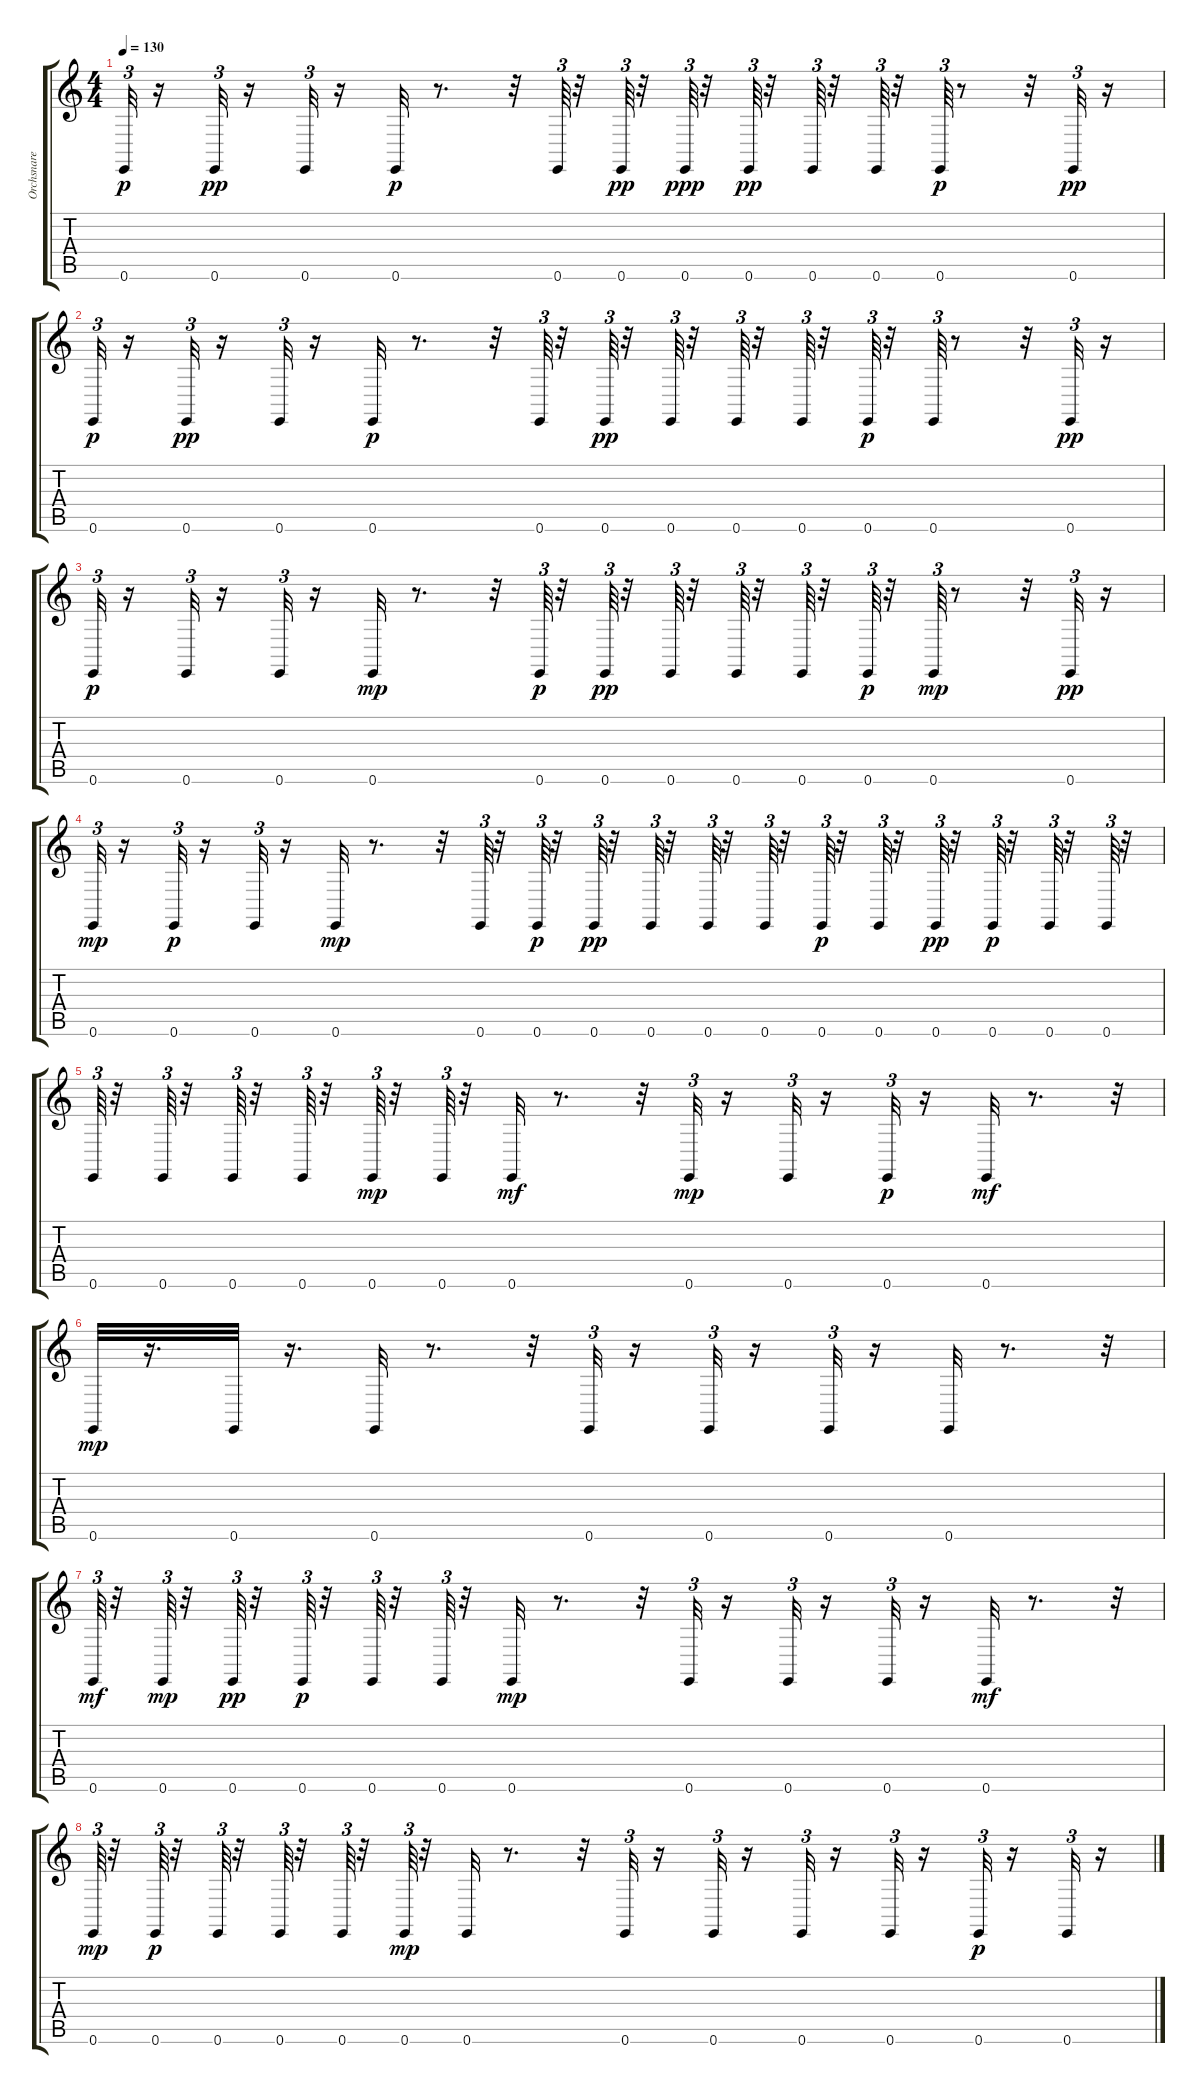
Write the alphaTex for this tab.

\track ("Orchsnare" "Orchsnare") {instrument stringensemble1}
\staff {score tabs}
\tuning (E4 B3 G3 D3 A2 E2) {hide}
\ts (4 4)
\tempo 130
\clef g2
\ks c
0.6.32{tu (3 2) dy p} r.16 0.6.32{tu (3 2) dy pp} r.16 0.6.32{tu (3 2)} r.16 0.6.32{dy p} r.8{d} r.32 0.6.64{tu (3 2)} r.32 0.6.64{tu (3 2) dy pp} r.32 0.6.64{tu (3 2) dy ppp} r.32 0.6.64{tu (3 2) dy pp} r.32 0.6.64{tu (3 2)} r.32 0.6.64{tu (3 2)} r.32 0.6.64{tu (3 2) dy p} r.8 r.32 0.6.32{tu (3 2) dy pp} r.16 |
0.6.32{tu (3 2) dy p} r.16 0.6.32{tu (3 2) dy pp} r.16 0.6.32{tu (3 2)} r.16 0.6.32{dy p} r.8{d} r.32 0.6.64{tu (3 2)} r.32 0.6.64{tu (3 2) dy pp} r.32 0.6.64{tu (3 2)} r.32 0.6.64{tu (3 2)} r.32 0.6.64{tu (3 2)} r.32 0.6.64{tu (3 2) dy p} r.32 0.6.64{tu (3 2)} r.8 r.32 0.6.32{tu (3 2) dy pp} r.16 |
0.6.32{tu (3 2) dy p} r.16 0.6.32{tu (3 2)} r.16 0.6.32{tu (3 2)} r.16 0.6.32{dy mp} r.8{d} r.32 0.6.64{tu (3 2) dy p} r.32 0.6.64{tu (3 2) dy pp} r.32 0.6.64{tu (3 2)} r.32 0.6.64{tu (3 2)} r.32 0.6.64{tu (3 2)} r.32 0.6.64{tu (3 2) dy p} r.32 0.6.64{tu (3 2) dy mp} r.8 r.32 0.6.32{tu (3 2) dy pp} r.16 |
0.6.32{tu (3 2) dy mp} r.16 0.6.32{tu (3 2) dy p} r.16 0.6.32{tu (3 2)} r.16 0.6.32{dy mp} r.8{d} r.32 0.6.64{tu (3 2)} r.32 0.6.64{tu (3 2) dy p} r.32 0.6.64{tu (3 2) dy pp} r.32 0.6.64{tu (3 2)} r.32 0.6.64{tu (3 2)} r.32 0.6.64{tu (3 2)} r.32 0.6.64{tu (3 2) dy p} r.32 0.6.64{tu (3 2)} r.32 0.6.64{tu (3 2) dy pp} r.32 0.6.64{tu (3 2) dy p} r.32 0.6.64{tu (3 2)} r.32 0.6.64{tu (3 2)} r.32 |
0.6.64{tu (3 2)} r.32 0.6.64{tu (3 2)} r.32 0.6.64{tu (3 2)} r.32 0.6.64{tu (3 2)} r.32 0.6.64{tu (3 2) dy mp} r.32 0.6.64{tu (3 2)} r.32 0.6.32{dy mf} r.8{d} r.32 0.6.32{tu (3 2) dy mp} r.16 0.6.32{tu (3 2)} r.16 0.6.32{tu (3 2) dy p} r.16 0.6.32{dy mf} r.8{d} r.32 |
0.6.32{dy mp} r.16{d} 0.6.32 r.16{d} 0.6.32 r.8{d} r.32 0.6.32{tu (3 2)} r.16 0.6.32{tu (3 2)} r.16 0.6.32{tu (3 2)} r.16 0.6.32 r.8{d} r.32 |
0.6.64{tu (3 2) dy mf} r.32 0.6.64{tu (3 2) dy mp} r.32 0.6.64{tu (3 2) dy pp} r.32 0.6.64{tu (3 2) dy p} r.32 0.6.64{tu (3 2)} r.32 0.6.64{tu (3 2)} r.32 0.6.32{dy mp} r.8{d} r.32 0.6.32{tu (3 2)} r.16 0.6.32{tu (3 2)} r.16 0.6.32{tu (3 2)} r.16 0.6.32{dy mf} r.8{d} r.32 |
0.6.64{tu (3 2) dy mp} r.32 0.6.64{tu (3 2) dy p} r.32 0.6.64{tu (3 2)} r.32 0.6.64{tu (3 2)} r.32 0.6.64{tu (3 2)} r.32 0.6.64{tu (3 2) dy mp} r.32 0.6.32 r.8{d} r.32 0.6.32{tu (3 2)} r.16 0.6.32{tu (3 2)} r.16 0.6.32{tu (3 2)} r.16 0.6.32{tu (3 2)} r.16 0.6.32{tu (3 2) dy p} r.16 0.6.32{tu (3 2)} r.16
